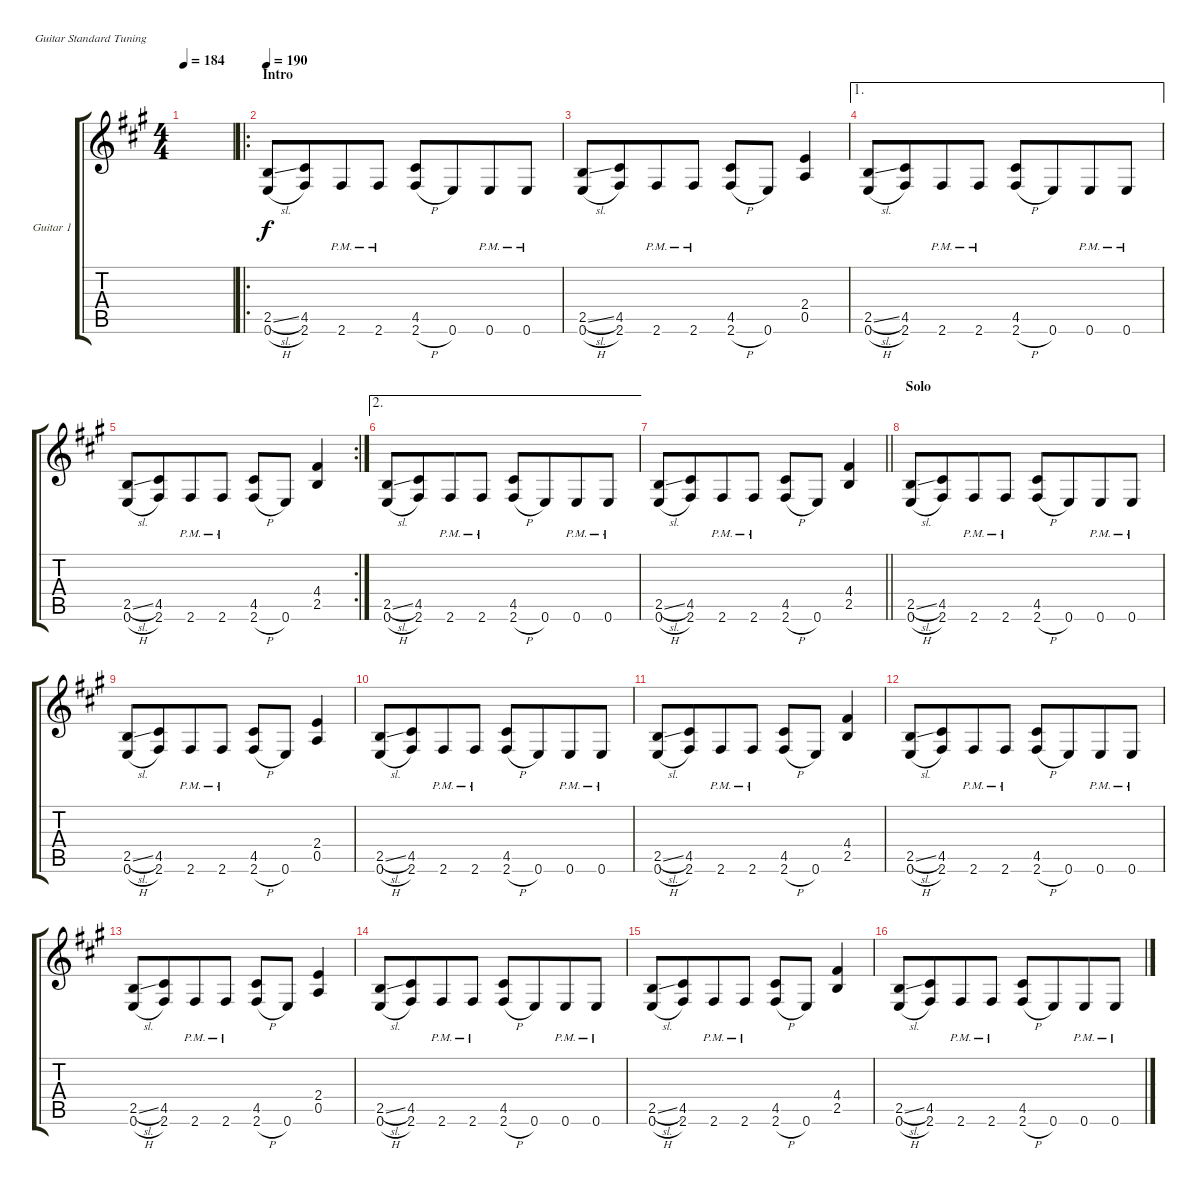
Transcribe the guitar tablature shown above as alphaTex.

\bracketExtendMode groupsimilarinstruments
\firstSystemTrackNameOrientation horizontal
\otherSystemsTrackNameOrientation horizontal
\track ("Guitar 1" "Guitar 1") {instrument distortionguitar}
\staff {score tabs}
\tuning (E4 B3 G3 D3 A2 E2)
\ts (4 4)
\beaming (8 4 4)
\tempo 184
\clef g2
\ks a
|
\ro
\section ("" "Intro")
\tempo 190
(2.5{sl} 0.6{h}).8 (4.5 2.6).8 2.6{pm}.8 2.6{pm}.8 (4.5 2.6{h}).8 0.6.8 0.6{pm}.8 0.6{pm}.8 |
(2.5{sl} 0.6{h}).8 (4.5 2.6).8 2.6{pm}.8 2.6{pm}.8 (4.5 2.6{h}).8 0.6.8 (2.4 0.5).4 |
\ae 1
(2.5{sl} 0.6{h}).8 (4.5 2.6).8 2.6{pm}.8 2.6{pm}.8 (4.5 2.6{h}).8 0.6.8 0.6{pm}.8 0.6{pm}.8 |
\rc 2
(2.5{sl} 0.6{h}).8 (4.5 2.6).8 2.6{pm}.8 2.6{pm}.8 (4.5 2.6{h}).8 0.6.8 (4.4 2.5).4 |
\ae 2
(2.5{sl} 0.6{h}).8 (4.5 2.6).8 2.6{pm}.8 2.6{pm}.8 (4.5 2.6{h}).8 0.6.8 0.6{pm}.8 0.6{pm}.8 |
\barLineRight lightlight
(2.5{sl} 0.6{h}).8 (4.5 2.6).8 2.6{pm}.8 2.6{pm}.8 (4.5 2.6{h}).8 0.6.8 (4.4 2.5).4 |
\section ("" "Solo")
(2.5{sl} 0.6{h}).8 (4.5 2.6).8 2.6{pm}.8 2.6{pm}.8 (4.5 2.6{h}).8 0.6.8 0.6{pm}.8 0.6{pm}.8 |
(2.5{sl} 0.6{h}).8 (4.5 2.6).8 2.6{pm}.8 2.6{pm}.8 (4.5 2.6{h}).8 0.6.8 (2.4 0.5).4 |
(2.5{sl} 0.6{h}).8 (4.5 2.6).8 2.6{pm}.8 2.6{pm}.8 (4.5 2.6{h}).8 0.6.8 0.6{pm}.8 0.6{pm}.8 |
(2.5{sl} 0.6{h}).8 (4.5 2.6).8 2.6{pm}.8 2.6{pm}.8 (4.5 2.6{h}).8 0.6.8 (4.4 2.5).4 |
(2.5{sl} 0.6{h}).8 (4.5 2.6).8 2.6{pm}.8 2.6{pm}.8 (4.5 2.6{h}).8 0.6.8 0.6{pm}.8 0.6{pm}.8 |
(2.5{sl} 0.6{h}).8 (4.5 2.6).8 2.6{pm}.8 2.6{pm}.8 (4.5 2.6{h}).8 0.6.8 (2.4 0.5).4 |
(2.5{sl} 0.6{h}).8 (4.5 2.6).8 2.6{pm}.8 2.6{pm}.8 (4.5 2.6{h}).8 0.6.8 0.6{pm}.8 0.6{pm}.8 |
(2.5{sl} 0.6{h}).8 (4.5 2.6).8 2.6{pm}.8 2.6{pm}.8 (4.5 2.6{h}).8 0.6.8 (4.4 2.5).4 |
(2.5{sl} 0.6{h}).8 (4.5 2.6).8 2.6{pm}.8 2.6{pm}.8 (4.5 2.6{h}).8 0.6.8 0.6{pm}.8 0.6{pm}.8
